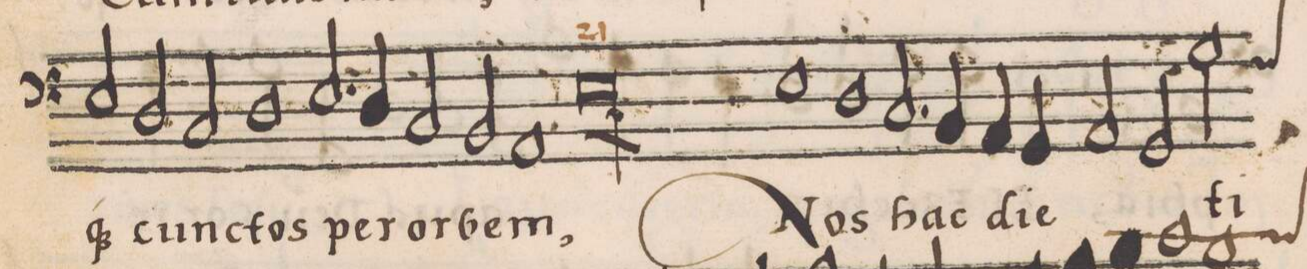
**kern	**text
*I"BASSVS	*
*clefF4	*
*k[]	*
*met(c)	*
*M2/1	*
2E/	-q(ue)
2D/	cunc-
2C/	.
=64	=64
1D	-ctos
2.E/	per
4D/	.
=65	=65
2C/	or-
2BB/	-bem,
1AA	.
=66	=66
0El\	.
=67	=67
1E	Nos
1D	.
=68	=68
2.C/	hac
4BB/	.
4AA/	di-
4GG/	-e
2AA/	.
=69	=69
2GG/	.
*custos:F	*
2G\	ti-
*-	*-
